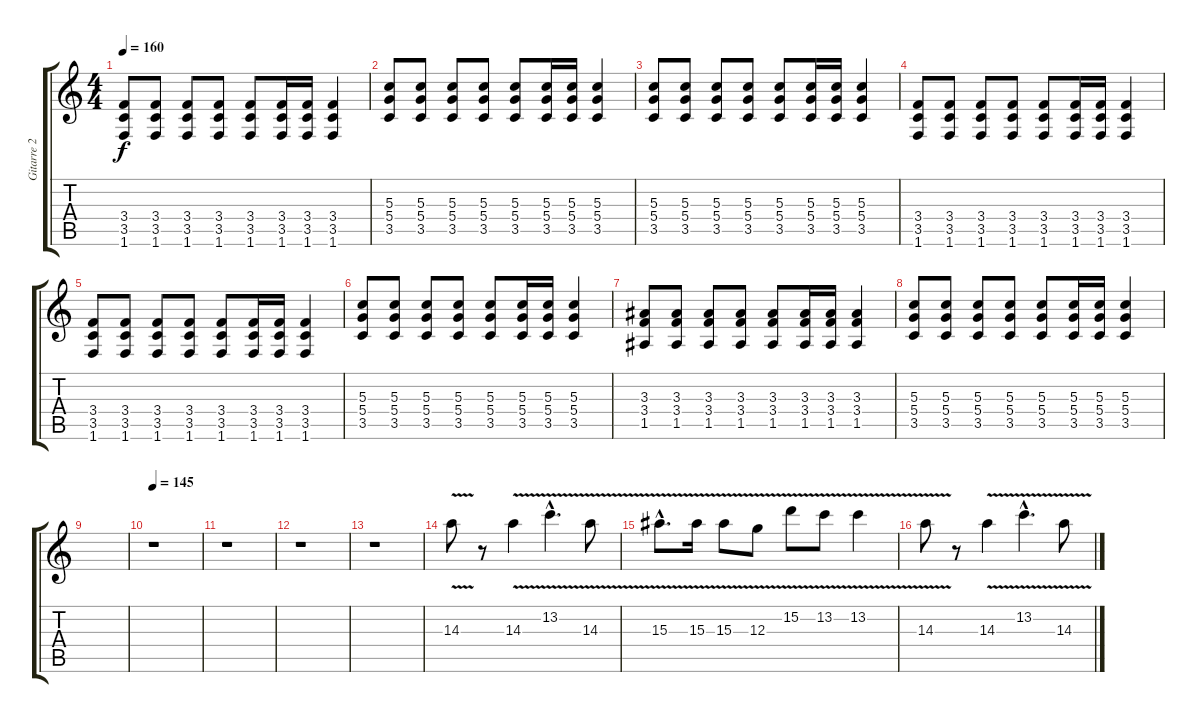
\track ("Gitarre 2" "Gitarre 2") {instrument distortionguitar}
\staff {score tabs}
\tuning (E4 B3 G3 D3 A2 E2) {hide}
\ts (4 4)
\tempo 160
\clef g2
\ks c
(3.4 3.5 1.6).8{dy f} (3.4 3.5 1.6).8 (3.4 3.5 1.6).8 (3.4 3.5 1.6).8 (3.4 3.5 1.6).8 (3.4 3.5 1.6).16 (3.4 3.5 1.6).16 (3.4 3.5 1.6).4 |
(5.3 5.4 3.5).8 (5.3 5.4 3.5).8 (5.3 5.4 3.5).8 (5.3 5.4 3.5).8 (5.3 5.4 3.5).8 (5.3 5.4 3.5).16 (5.3 5.4 3.5).16 (5.3 5.4 3.5).4 |
(5.3 5.4 3.5).8 (5.3 5.4 3.5).8 (5.3 5.4 3.5).8 (5.3 5.4 3.5).8 (5.3 5.4 3.5).8 (5.3 5.4 3.5).16 (5.3 5.4 3.5).16 (5.3 5.4 3.5).4 |
(3.4 3.5 1.6).8 (3.4 3.5 1.6).8 (3.4 3.5 1.6).8 (3.4 3.5 1.6).8 (3.4 3.5 1.6).8 (3.4 3.5 1.6).16 (3.4 3.5 1.6).16 (3.4 3.5 1.6).4 |
(3.4 3.5 1.6).8 (3.4 3.5 1.6).8 (3.4 3.5 1.6).8 (3.4 3.5 1.6).8 (3.4 3.5 1.6).8 (3.4 3.5 1.6).16 (3.4 3.5 1.6).16 (3.4 3.5 1.6).4 |
(5.3 5.4 3.5).8 (5.3 5.4 3.5).8 (5.3 5.4 3.5).8 (5.3 5.4 3.5).8 (5.3 5.4 3.5).8 (5.3 5.4 3.5).16 (5.3 5.4 3.5).16 (5.3 5.4 3.5).4 |
(3.3 3.4 1.5).8 (3.3 3.4 1.5).8 (3.3 3.4 1.5).8 (3.3 3.4 1.5).8 (3.3 3.4 1.5).8 (3.3 3.4 1.5).16 (3.3 3.4 1.5).16 (3.3 3.4 1.5).4 |
(5.3 5.4 3.5).8 (5.3 5.4 3.5).8 (5.3 5.4 3.5).8 (5.3 5.4 3.5).8 (5.3 5.4 3.5).8 (5.3 5.4 3.5).16 (5.3 5.4 3.5).16 (5.3 5.4 3.5).4 |
|
\tempo 145
r.1 |
r.1 |
r.1 |
r.1 |
14.3{v}.8{instrument distortionguitar} r.8 14.3{v}.4 13.2{v hac}.4{d} 14.3{v}.8 |
15.3{v hac}.8{d} 15.3{v}.16 15.3{v}.8 12.3{v}.8 15.2{v}.8 13.2{v}.8 13.2{v}.4 |
14.3{v}.8 r.8 14.3{v}.4 13.2{v hac}.4{d} 14.3{v}.8
